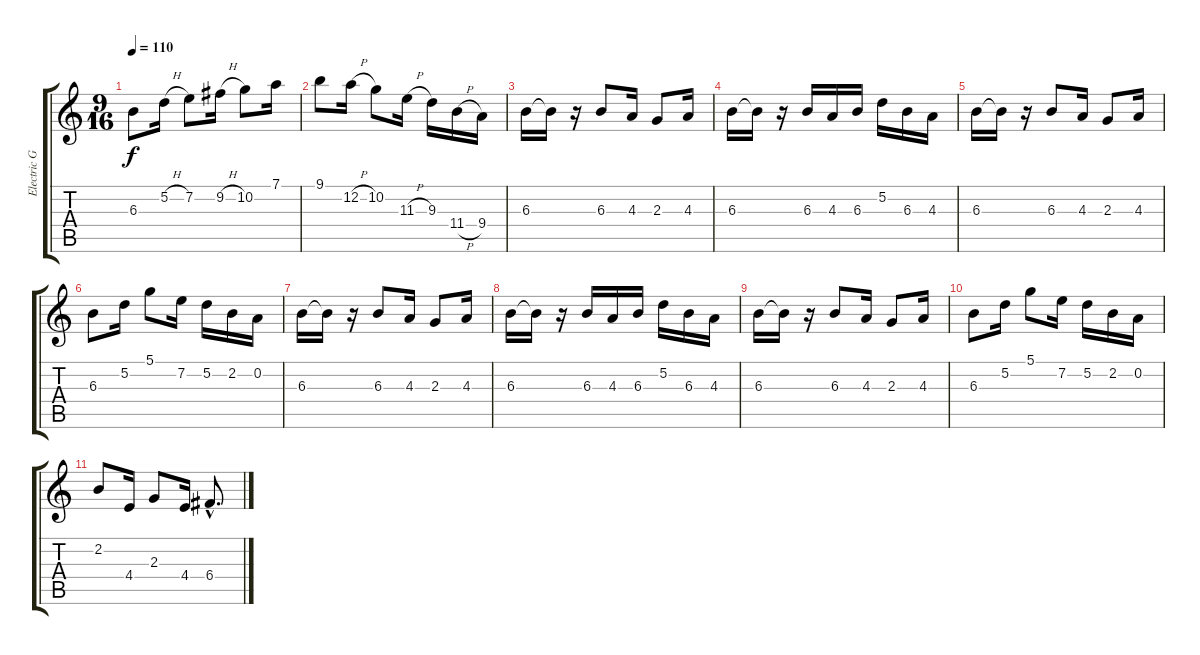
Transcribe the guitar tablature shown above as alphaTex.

\track ("Electric Guitar" "Electric G") {instrument distortionguitar}
\staff {score tabs}
\tuning (D4 A3 F3 C3 G2 C2) {hide}
\ts (9 16)
\tempo 110
\clef g2
\ks c
6.3.8{dy f} 5.2{h}.16 7.2.8 9.2{h}.16 10.2.8 7.1.16 |
9.1.8 12.2{h}.16 10.2.8 11.3{h}.16 9.3.16 11.4{h}.16 9.4.16 |
6.3.16 6.3{t}.16 r.16 6.3.8 4.3.16 2.3.8 4.3.16 |
6.3.16 6.3{t}.16 r.16 6.3.16 4.3.16 6.3.16 5.2.16 6.3.16 4.3.16 |
6.3.16 6.3{t}.16 r.16 6.3.8 4.3.16 2.3.8 4.3.16 |
6.3.8 5.2.16 5.1.8 7.2.16 5.2.16 2.2.16 0.2.16 |
6.3.16 6.3{t}.16 r.16 6.3.8 4.3.16 2.3.8 4.3.16 |
6.3.16 6.3{t}.16 r.16 6.3.16 4.3.16 6.3.16 5.2.16 6.3.16 4.3.16 |
6.3.16 6.3{t}.16 r.16 6.3.8 4.3.16 2.3.8 4.3.16 |
6.3.8 5.2.16 5.1.8 7.2.16 5.2.16 2.2.16 0.2.16 |
2.2.8 4.4.16 2.3.8 4.4.16 6.4{hac}.8{d}
